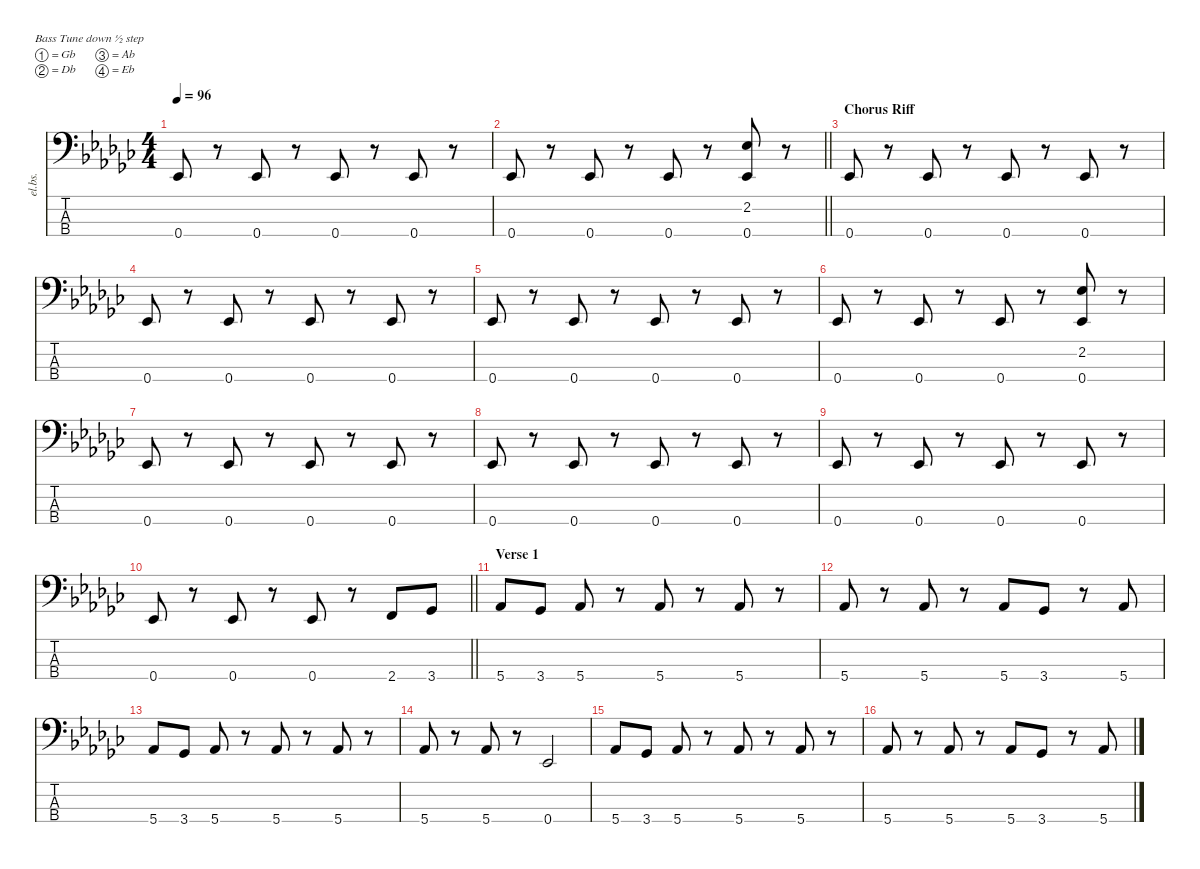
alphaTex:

\defaultSystemsLayout 4
\hideDynamics
\bracketExtendMode nobrackets
\otherSystemsTrackNameOrientation horizontal
\track ("Bass (Michael Anthony)" "el.bs.") {instrument electricbassfinger}
\staff {score tabs}
\tuning (Gb2 Db2 Ab1 Eb1)
\ts (4 4)
\beaming (8 2 2 2 2)
\tempo 96
\clef f4
\ks ebminor
0.4{acc b}.8{dy f instrument electricbassfinger beam Up} r.8{beam Up} 0.4{acc b}.8{beam Up} r.8{beam Up} 0.4{acc b}.8{beam Up} r.8{beam Up} 0.4{acc b}.8{beam Up} r.8{beam Up} |
\barLineRight lightlight
0.4{acc b}.8{beam Up} r.8{beam Up} 0.4{acc b}.8{beam Up} r.8{beam Up} 0.4{acc b}.8{beam Up} r.8{beam Up} (2.2{acc b} 0.4{acc b}).8{beam Up} r.8{beam Up} |
\section ("" "Chorus Riff")
0.4{acc b}.8{beam Up} r.8{beam Up} 0.4{acc b}.8{beam Up} r.8{beam Up} 0.4{acc b}.8{beam Up} r.8{beam Up} 0.4{acc b}.8{beam Up} r.8{beam Up} |
0.4{acc b}.8{beam Up} r.8{beam Up} 0.4{acc b}.8{beam Up} r.8{beam Up} 0.4{acc b}.8{beam Up} r.8{beam Up} 0.4{acc b}.8{beam Up} r.8{beam Up} |
0.4{acc b}.8{beam Up} r.8{beam Up} 0.4{acc b}.8{beam Up} r.8{beam Up} 0.4{acc b}.8{beam Up} r.8{beam Up} 0.4{acc b}.8{beam Up} r.8{beam Up} |
0.4{acc b}.8{beam Up} r.8{beam Up} 0.4{acc b}.8{beam Up} r.8{beam Up} 0.4{acc b}.8{beam Up} r.8{beam Up} (2.2{acc b} 0.4{acc b}).8{beam Up} r.8{beam Up} |
0.4{acc b}.8{beam Up} r.8{beam Up} 0.4{acc b}.8{beam Up} r.8{beam Up} 0.4{acc b}.8{beam Up} r.8{beam Up} 0.4{acc b}.8{beam Up} r.8{beam Up} |
0.4{acc b}.8{beam Up} r.8{beam Up} 0.4{acc b}.8{beam Up} r.8{beam Up} 0.4{acc b}.8{beam Up} r.8{beam Up} 0.4{acc b}.8{beam Up} r.8{beam Up} |
0.4{acc b}.8{beam Up} r.8{beam Up} 0.4{acc b}.8{beam Up} r.8{beam Up} 0.4{acc b}.8{beam Up} r.8{beam Up} 0.4{acc b}.8{beam Up} r.8{beam Up} |
\barLineRight lightlight
0.4{acc b}.8{beam Up} r.8{beam Up} 0.4{acc b}.8{beam Up} r.8{beam Up} 0.4{acc b}.8{beam Up} r.8{beam Up} 2.4{acc forcenatural}.8{beam Up} 3.4{acc b}.8{beam Up} |
\section ("" "Verse 1")
5.4{acc b}.8{beam Up} 3.4{acc b}.8{beam Up} 5.4{acc b}.8{beam Up} r.8{beam Up} 5.4{acc b}.8{beam Up} r.8{beam Up} 5.4{acc b}.8{beam Up} r.8{beam Up} |
5.4{acc b}.8{beam Up} r.8{beam Up} 5.4{acc b}.8{beam Up} r.8{beam Up} 5.4{acc b}.8{beam Up} 3.4{acc b}.8{beam Up} r.8{beam Up} 5.4{acc b}.8{beam Up} |
5.4{acc b}.8{beam Up} 3.4{acc b}.8{beam Up} 5.4{acc b}.8{beam Up} r.8{beam Up} 5.4{acc b}.8{beam Up} r.8{beam Up} 5.4{acc b}.8{beam Up} r.8{beam Up} |
5.4{acc b}.8{beam Up} r.8{beam Up} 5.4{acc b}.8{beam Up} r.8{beam Up} 0.4{acc b}.2{beam Up} |
5.4{acc b}.8{beam Up} 3.4{acc b}.8{beam Up} 5.4{acc b}.8{beam Up} r.8{beam Up} 5.4{acc b}.8{beam Up} r.8{beam Up} 5.4{acc b}.8{beam Up} r.8{beam Up} |
5.4{acc b}.8{beam Up} r.8{beam Up} 5.4{acc b}.8{beam Up} r.8{beam Up} 5.4{acc b}.8{beam Up} 3.4{acc b}.8{beam Up} r.8{beam Up} 5.4{acc b}.8{beam Up}
